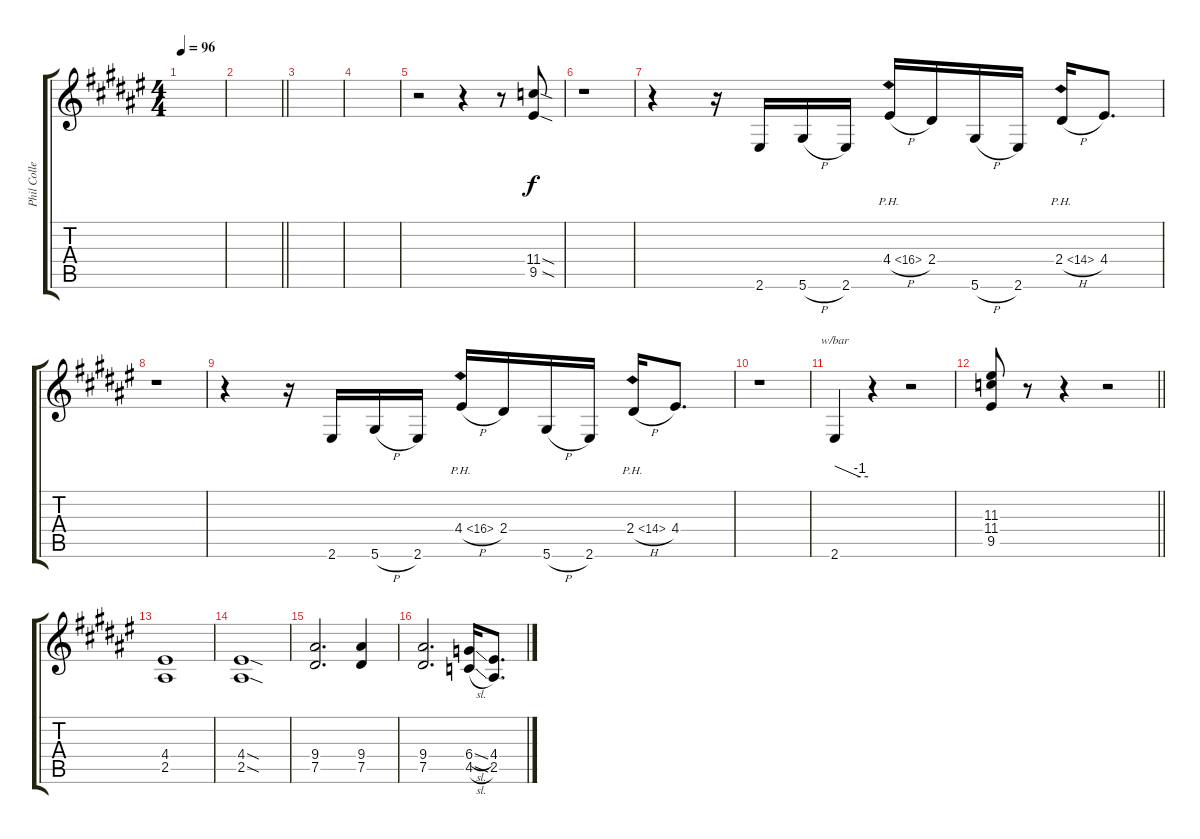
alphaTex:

\track ("Phil Collen" "Phil Colle") {instrument distortionguitar}
\staff {score tabs}
\tuning (Eb4 Bb3 Gb3 Db3 Ab2 Eb2) {hide}
\ts (4 4)
\tempo 96
\clef g2
\ks f#
|
\barLineRight lightlight
|
|
|
r.2 r.4 r.8 (11.4{sod} 9.5{sod}).8 |
r.1 |
r.4{volume 16 balance 0 instrument distortionguitar} r.16 2.6.16 5.6{h}.16 2.6.16 4.4{ph 12 h}.16 2.4.16 5.6{h}.16 2.6.16 2.4{ph 12 h}.16 4.4.8{d} |
r.1 |
r.4 r.16 2.6.16 5.6{h}.16 2.6.16 4.4{ph 12 h}.16 2.4.16 5.6{h}.16 2.6.16 2.4{ph 12 h}.16 4.4.8{d} |
r.1 |
2.6.4{tbe (custom default 0 0 45 -4 60 -4)} r.4 r.2 |
\barLineRight lightlight
(11.3 11.4 9.5).8 r.8 r.4 r.2 |
(4.4 2.5).1 |
(4.4{sod} 2.5{sod}).1 |
(9.4 7.5).2{d} (9.4 7.5).4 |
(9.4 7.5).2{d} (6.4{sl} 4.5{sl}).16 (4.4 2.5).8{d}
